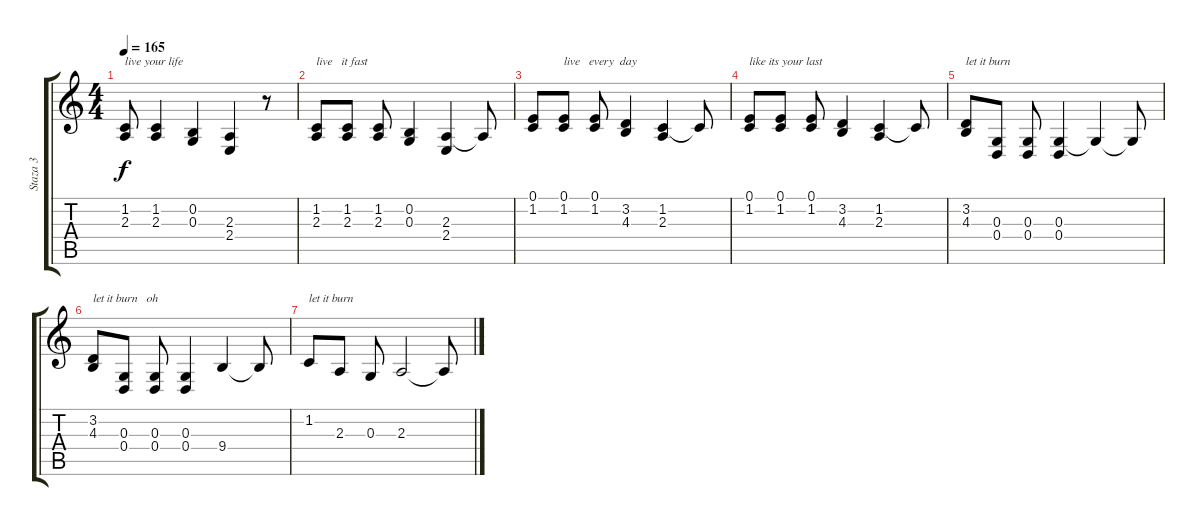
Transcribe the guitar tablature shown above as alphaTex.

\track ("Staza 3" "Staza 3") {instrument lead1square}
\staff {score tabs}
\tuning (E4 B3 G3 D3 A2 E2) {hide}
\ts (4 4)
\tempo 165
\clef g2
\ks c
(1.2 2.3).8{txt "live your life" dy f} (1.2 2.3).4 (0.2 0.3).4 (2.3 2.4).4 r.8 |
(1.2 2.3).8{txt "live   it fast"} (1.2 2.3).8 (1.2 2.3).8 (0.2 0.3).4 (2.3 2.4).4 2.3{t}.8 |
(0.1 1.2).8 (0.1 1.2).8{txt "live   every  day"} (0.1 1.2).8 (3.2 4.3).4 (1.2 2.3).4 1.2{t}.8 |
(0.1 1.2).8{txt "like its your last"} (0.1 1.2).8 (0.1 1.2).8 (3.2 4.3).4 (1.2 2.3).4 1.2{t}.8 |
(3.2 4.3).8{txt "let it burn"} (0.3 0.4).8 (0.3 0.4).8 (0.3 0.4).4 0.3{t}.4 0.3{t}.8 |
(3.2 4.3).8{txt "let it burn   oh"} (0.3 0.4).8 (0.3 0.4).8 (0.3 0.4).4 9.4.4 9.4{t}.8 |
1.2.8{txt "let it burn"} 2.3.8 0.3.8 2.3.2 2.3{t}.8
